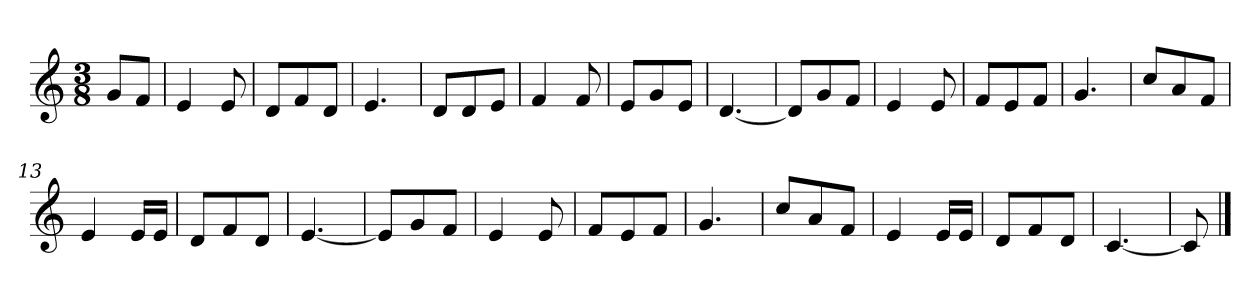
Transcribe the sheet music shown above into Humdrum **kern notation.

**kern
*part1
*staff1
*k[]
*M3/8
*MM120
=
8gL
8fJ
=1
4e
8e
=2
8dL
8f
8dJ
=3
4.e
=4
8dL
8d
8eJ
=5
4f
8f
=6
8eL
8g
8eJ
=7
[4.d
=8
8dL]
8g
8fJ
=9
4e
8e
=10
8fL
8e
8fJ
=11
4.g
=12
8ccL
8a
8fJ
=13
4e
16eLL
16eJJ
=14
8dL
8f
8dJ
=15
[4.e
=16
8eL]
8g
8fJ
=17
4e
8e
=18
8fL
8e
8fJ
=19
4.g
=20
8ccL
8a
8fJ
=21
4e
16eLL
16eJJ
=22
8dL
8f
8dJ
=23
[4.c
=24
8c]
==
*-
